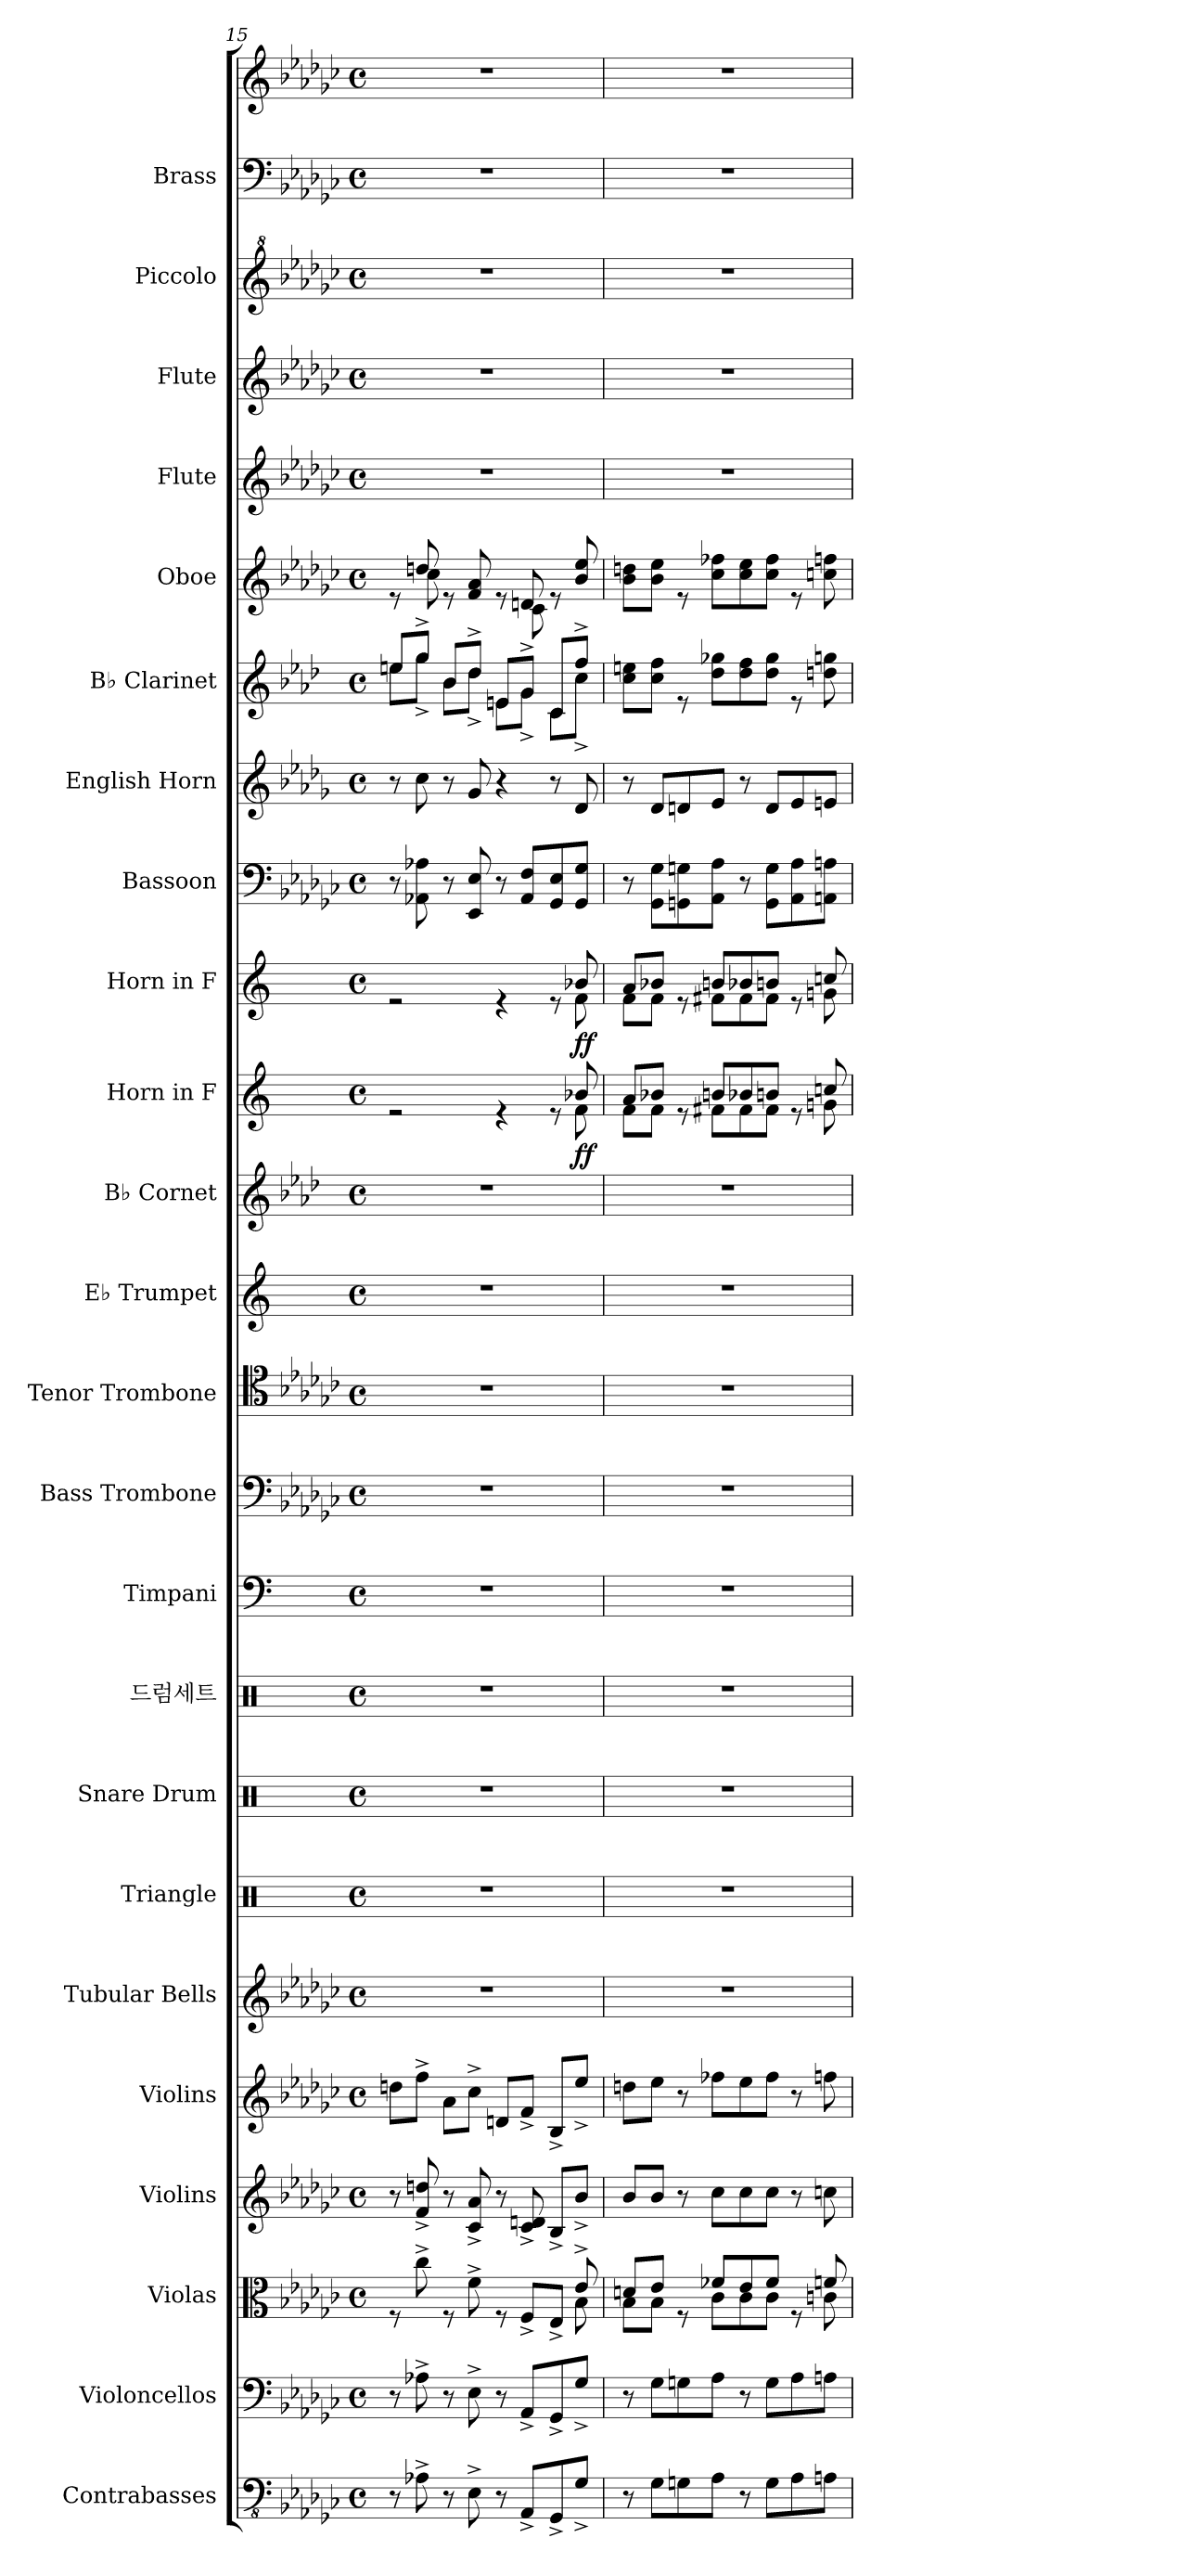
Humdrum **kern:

**kern	**kern	**kern	**kern	**kern	**kern	**kern	**kern	**kern	**kern	**kern	**kern	**kern	**kern	**kern	**dynam	**kern	**dynam	**kern	**kern	**kern	**kern	**kern	**kern	**kern	**kern	**kern
*part24	*part23	*part22	*part21	*part20	*part19	*part18	*part17	*part16	*part15	*part14	*part13	*part12	*part11	*part10	*part10	*part9	*part9	*part8	*part7	*part6	*part5	*part4	*part3	*part2	*part1	*part1
*staff25	*staff24	*staff23	*staff22	*staff21	*staff20	*staff19	*staff18	*staff17	*staff16	*staff15	*staff14	*staff13	*staff12	*staff11	*staff11	*staff10	*staff10	*staff9	*staff8	*staff7	*staff6	*staff5	*staff4	*staff3	*staff2	*staff1
*I"Contrabasses	*I"Violoncellos	*I"Violas	*I"Violins	*I"Violins	*I"Tubular Bells	*I"Triangle	*I"Snare Drum	*I"드럼세트	*I"Timpani	*I"Bass Trombone	*I"Tenor Trombone	*I"E♭ Trumpet	*I"B♭ Cornet	*I"Horn in F	*	*I"Horn in F	*	*I"Bassoon	*I"English Horn	*I"B♭ Clarinet	*I"Oboe	*I"Flute	*I"Flute	*I"Piccolo	*I"Brass	*
*I'Cbs.	*I'Vcs.	*I'Vlas.	*I'Vlns.	*I'Vlns.	*I'Tu. Be.	*I'Trgl.	*I'SD	*	*I'Timp.	*I'B. Tbn.	*I'T. Tbn.	*I'E♭ Tpt.	*I'B♭ Cnt.	*	*	*	*	*I'Bsn.	*I'E. Hn.	*I'B♭ Cl.	*I'Ob.	*I'Fl.	*I'Fl.	*I'Picc.	*I'Br.	*
*clefFv4	*clefF4	*clefC3	*clefG2	*clefG2	*clefG2	*clefX	*clefX	*clefX	*clefF4	*clefF4	*clefC4	*clefG2	*clefG2	*clefG2	*	*clefG2	*	*clefF4	*clefG2	*clefG2	*clefG2	*clefG2	*clefG2	*clefG^2	*clefF4	*clefG2
*	*	*	*	*	*	*	*	*	*	*	*	*ITrd-2c-3	*ITrd1c2	*ITrd4c7	*	*ITrd4c7	*	*	*ITrd4c7	*ITrd1c2	*	*	*	*ITrd-7c-12	*	*
*k[b-e-a-d-g-c-]	*k[b-e-a-d-g-c-]	*k[b-e-a-d-g-c-]	*k[b-e-a-d-g-c-]	*k[b-e-a-d-g-c-]	*k[b-e-a-d-g-c-]	*k[]	*k[]	*k[]	*k[]	*k[b-e-a-d-g-c-]	*k[b-e-a-d-g-c-]	*k[b-e-a-]	*k[b-e-a-d-g-c-]	*k[b-]	*	*k[b-]	*	*k[b-e-a-d-g-c-]	*k[b-e-a-d-g-c-]	*k[b-e-a-d-g-c-]	*k[b-e-a-d-g-c-]	*k[b-e-a-d-g-c-]	*k[b-e-a-d-g-c-]	*k[b-e-a-d-g-c-]	*k[b-e-a-d-g-c-]	*k[b-e-a-d-g-c-]
*M4/4	*M4/4	*M4/4	*M4/4	*M4/4	*M4/4	*M4/4	*M4/4	*M4/4	*M4/4	*M4/4	*M4/4	*M4/4	*M4/4	*M4/4	*	*M4/4	*	*M4/4	*M4/4	*M4/4	*M4/4	*M4/4	*M4/4	*M4/4	*M4/4	*M4/4
*met(c)	*met(c)	*met(c)	*met(c)	*met(c)	*met(c)	*met(c)	*met(c)	*met(c)	*met(c)	*met(c)	*met(c)	*met(c)	*met(c)	*met(c)	*	*met(c)	*	*met(c)	*met(c)	*met(c)	*met(c)	*met(c)	*met(c)	*met(c)	*met(c)	*met(c)
=15	=15	=15	=15	=15	=15	=15	=15	=15	=15	=15	=15	=15	=15	=15	=15	=15	=15	=15	=15	=15	=15	=15	=15	=15	=15	=15
*	*	*^	*	*	*	*	*	*	*	*	*	*	*	*^	*	*^	*	*	*	*^	*^	*	*	*	*	*
8r	8r	8rF	2..ryy	8r	8ddn\L	1r	1r	1r	1r	1r	1r	1r	1r	1r	2re	2..ryy	.	2re	2..ryy	.	8r	8r	8ddn/L	8dd\L	8re	8ryy	1r	1r	1r	1r	1r
8AA-X^\	8A-X^\	8cc-^\	.	8f/^ 8ddn/^	8ff^\J	.	.	.	.	.	.	.	.	.	.	.	.	.	.	.	8AA-X\ 8A-X\	8f\	8ff^/J	8ff^\J	8ddn/	8cc-\	.	.	.	.	.
8r	8r	8rF	.	8r	8a-\L	.	.	.	.	.	.	.	.	.	.	.	.	.	.	.	8r	8r	8a-/L	8a-\L	8re	4.ryy	.	.	.	.	.
8EE-^\	8E-^\	8f^\	.	8c-/^ 8a-/^	8cc-^\J	.	.	.	.	.	.	.	.	.	.	.	.	.	.	.	8EE-/ 8E-/	8c-/	8cc-^/J	8cc-^\J	8f/ 8a-/	.	.	.	.	.	.
8r	8r	8rF	.	8r	8dn/L	.	.	.	.	.	.	.	.	.	4re	.	.	4re	.	.	8r	4r	8dn/L	8d\L	8re	.	.	.	.	.	.
8AAA-^/L	8AA-^/L	8F^/L	.	8c-/^ 8dn/^	8f^/J	.	.	.	.	.	.	.	.	.	.	.	.	.	.	.	8AA-/ 8F/L	.	8f^/J	8f^\J	8dn/	8c-\	.	.	.	.	.
8GGG-^/	8GG-^/	8E-^/J	.	8B-^/L	8B-^/L	.	.	.	.	.	.	.	.	.	8re	.	.	8re	.	.	8GG-/ 8E-/	8r	8B-/L	8B-\L	8re	4ryy	.	.	.	.	.
!	!	!	!	!	!	!	!	!	!	!	!	!	!	!	!	!	!LO:DY:b	!	!	!LO:DY:b	!	!	!	!	!	!	!	!	!	!	!
8GG-^/J	8G-^/J	8e-^/	8B-\	8b-^/J	8ee-^/J	.	.	.	.	.	.	.	.	.	8e-X/	8B-\	ff	8e-X/	8B-\	ff	8GG-/ 8G-/J	8G-/	8ee-^/J	8b-^\J	8b-/ 8ee-/	.	.	.	.	.	.
*	*	*	*	*	*	*	*	*	*	*	*	*	*	*	*	*	*	*	*	*	*	*	*v	*v	*	*	*	*	*	*	*
*	*	*	*	*	*	*	*	*	*	*	*	*	*	*	*	*	*	*	*	*	*	*	*	*v	*v	*	*	*	*	*
=16	=16	=16	=16	=16	=16	=16	=16	=16	=16	=16	=16	=16	=16	=16	=16	=16	=16	=16	=16	=16	=16	=16	=16	=16	=16	=16	=16	=16	=16
8r	8r	8dn/L	8B-\L	8b-/L	8ddn\L	1r	1r	1r	1r	1r	1r	1r	1r	1r	8d/L	8B-\L	.	8d/L	8B-\L	.	8r	8r	8b-\ 8ddn\L	8b-\ 8ddn\L	1r	1r	1r	1r	1r
8GG-\L	8G-\L	8e-/J	8B-\J	8b-/J	8ee-\J	.	.	.	.	.	.	.	.	.	8e-X/J	8B-\J	.	8e-X/J	8B-\J	.	8GG-\ 8G-\L	8G-/L	8b-\ 8ee-\J	8b-\ 8ee-\J	.	.	.	.	.
8GGn\	8Gn\	8rF	8ryy	8r	8r	.	.	.	.	.	.	.	.	.	8re	8ryy	.	8re	8ryy	.	8GGn\ 8Gn\	8Gn/	8re	8re	.	.	.	.	.
8AA-\J	8A-\J	8f-X/L	8c-\L	8cc-\L	8ff-X\L	.	.	.	.	.	.	.	.	.	8en/L	8Bn\L	.	8en/L	8Bn\L	.	8AA-\ 8A-\J	8A-/J	8cc-\ 8ff-X\L	8cc-\ 8ff-X\L	.	.	.	.	.
8r	8r	8e-/	8c-\	8cc-\	8ee-\	.	.	.	.	.	.	.	.	.	8e-X/	8B\	.	8e-X/	8B\	.	8r	8r	8cc-\ 8ee-\	8cc-\ 8ee-\	.	.	.	.	.
8GG\L	8G\L	8f-/J	8c-\J	8cc-\J	8ff-\J	.	.	.	.	.	.	.	.	.	8en/J	8B\J	.	8en/J	8B\J	.	8GG\ 8G\L	8G/L	8cc-\ 8ff-\J	8cc-\ 8ff-\J	.	.	.	.	.
8AA-\	8A-\	8rF	8ryy	8r	8r	.	.	.	.	.	.	.	.	.	8re	8ryy	.	8re	8ryy	.	8AA-\ 8A-\	8A-/	8re	8re	.	.	.	.	.
8AAn\J	8An\J	8fn/	8cn\	8ccn\	8ffn\	.	.	.	.	.	.	.	.	.	8fn/	8cn\	.	8fn/	8cn\	.	8AAn\ 8An\J	8An/J	8ccn\ 8ffn\	8ccn\ 8ffn\	.	.	.	.	.
*	*	*	*	*	*	*	*	*	*	*	*	*	*	*	*v	*v	*	*	*	*	*	*	*	*	*	*	*	*	*
*	*	*v	*v	*	*	*	*	*	*	*	*	*	*	*	*	*	*v	*v	*	*	*	*	*	*	*	*	*	*
=	=	=	=	=	=	=	=	=	=	=	=	=	=	=	=	=	=	=	=	=	=	=	=	=	=	=
*-	*-	*-	*-	*-	*-	*-	*-	*-	*-	*-	*-	*-	*-	*-	*-	*-	*-	*-	*-	*-	*-	*-	*-	*-	*-	*-
